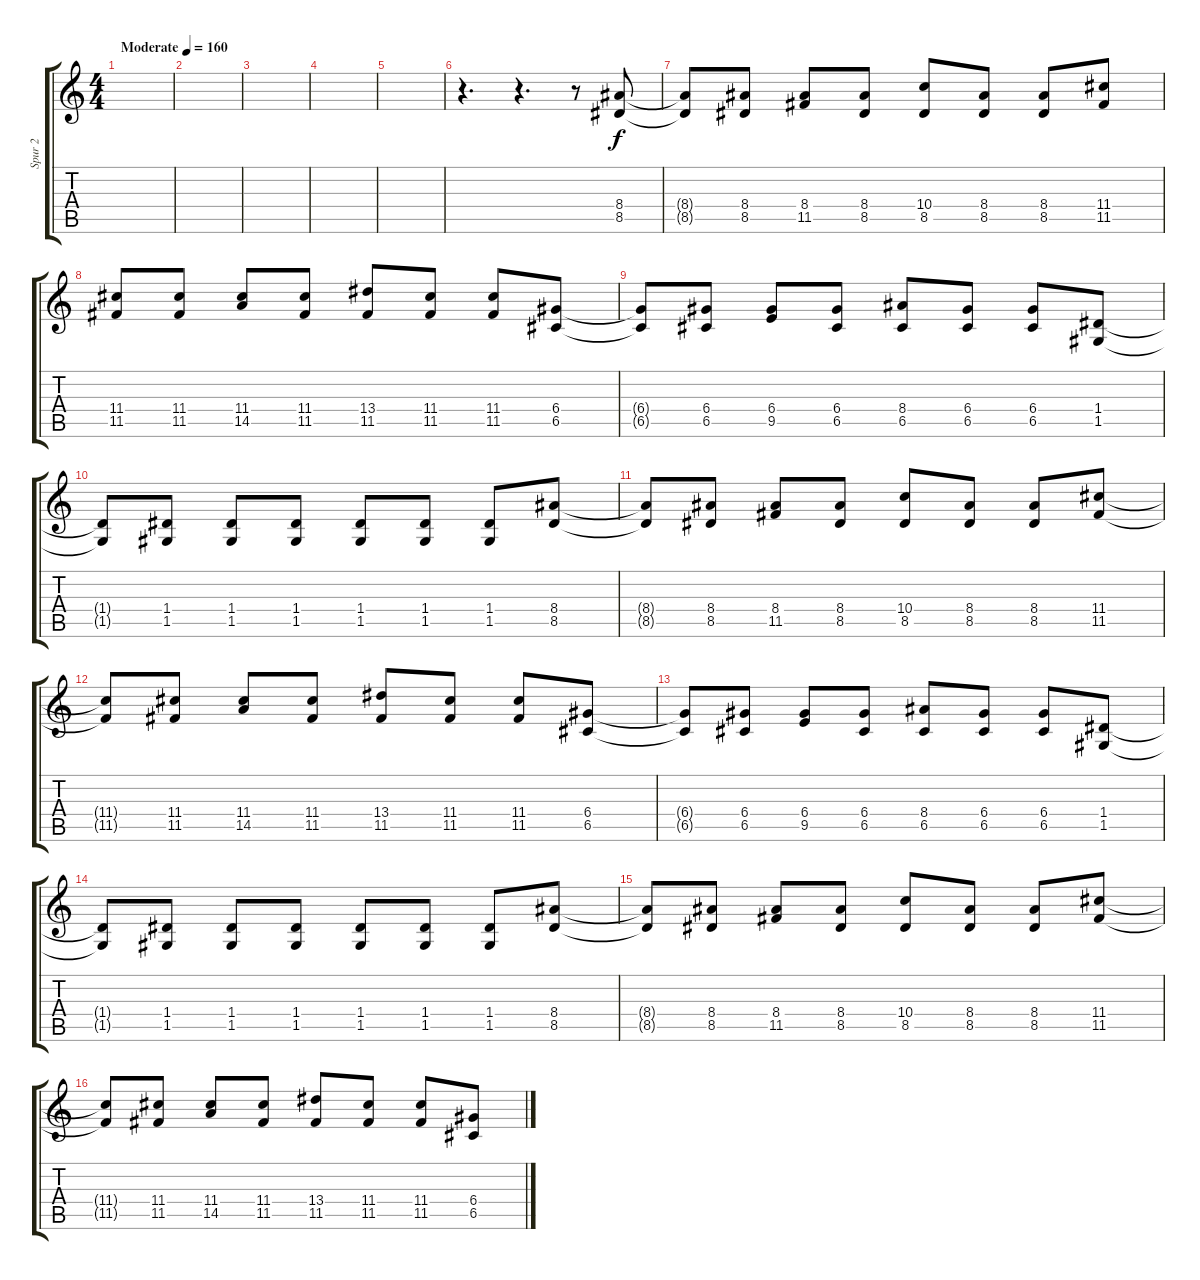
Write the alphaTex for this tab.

\track ("Spur 2" "Spur 2") {instrument distortionguitar}
\staff {score tabs}
\tuning (D4 B3 G3 D3 G2 D2) {hide}
\ts (4 4)
\tempo (160 "Moderate")
\clef g2
\ks c
|
|
|
|
|
r.4{d} r.4{d} r.8 (8.4 8.5).8 |
(8.4{t} 8.5{t}).8 (8.4 8.5).8 (8.4 11.5).8 (8.4 8.5).8 (10.4 8.5).8 (8.4 8.5).8 (8.4 8.5).8 (11.4 11.5).8 |
(11.4 11.5).8 (11.4 11.5).8 (11.4 14.5).8 (11.4 11.5).8 (13.4 11.5).8 (11.4 11.5).8 (11.4 11.5).8 (6.4 6.5).8 |
(6.4{t} 6.5{t}).8 (6.4 6.5).8 (6.4 9.5).8 (6.4 6.5).8 (8.4 6.5).8 (6.4 6.5).8 (6.4 6.5).8 (1.4 1.5).8 |
(1.4{t} 1.5{t}).8 (1.4 1.5).8 (1.4 1.5).8 (1.4 1.5).8 (1.4 1.5).8 (1.4 1.5).8 (1.4 1.5).8 (8.4 8.5).8 |
(8.4{t} 8.5{t}).8 (8.4 8.5).8 (8.4 11.5).8 (8.4 8.5).8 (10.4 8.5).8 (8.4 8.5).8 (8.4 8.5).8 (11.4 11.5).8 |
(11.4{t} 11.5{t}).8 (11.4 11.5).8 (11.4 14.5).8 (11.4 11.5).8 (13.4 11.5).8 (11.4 11.5).8 (11.4 11.5).8 (6.4 6.5).8 |
(6.4{t} 6.5{t}).8 (6.4 6.5).8 (6.4 9.5).8 (6.4 6.5).8 (8.4 6.5).8 (6.4 6.5).8 (6.4 6.5).8 (1.4 1.5).8 |
(1.4{t} 1.5{t}).8 (1.4 1.5).8 (1.4 1.5).8 (1.4 1.5).8 (1.4 1.5).8 (1.4 1.5).8 (1.4 1.5).8 (8.4 8.5).8 |
(8.4{t} 8.5{t}).8 (8.4 8.5).8 (8.4 11.5).8 (8.4 8.5).8 (10.4 8.5).8 (8.4 8.5).8 (8.4 8.5).8 (11.4 11.5).8 |
(11.4{t} 11.5{t}).8 (11.4 11.5).8 (11.4 14.5).8 (11.4 11.5).8 (13.4 11.5).8 (11.4 11.5).8 (11.4 11.5).8 (6.4 6.5).8
